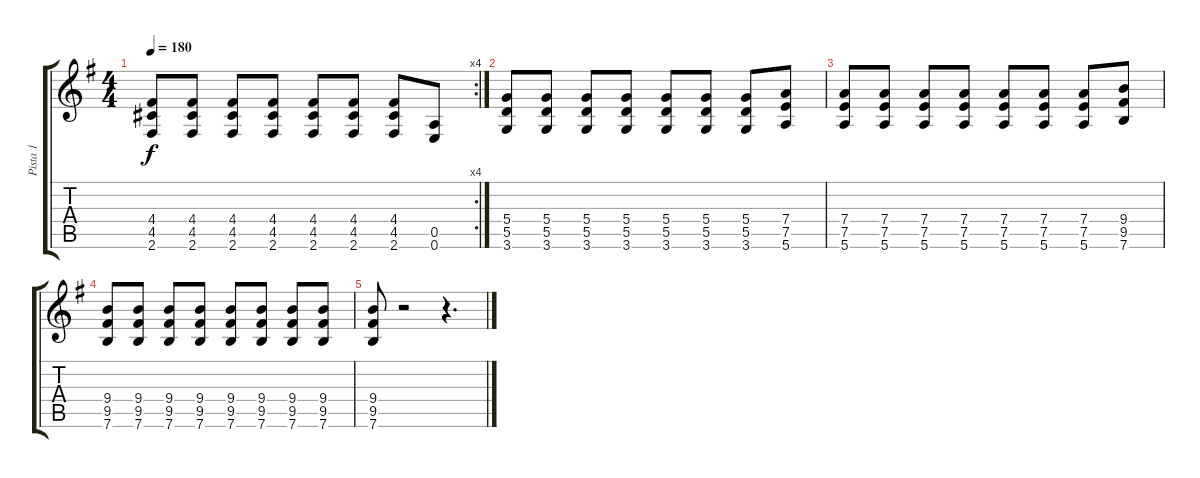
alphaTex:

\track ("Pista 1" "Pista 1") {instrument distortionguitar}
\staff {score tabs}
\tuning (E4 B3 G3 D3 A2 E2) {hide}
\rc 4
\ts (4 4)
\tempo 180
\clef g2
\ks g
(4.4 4.5 2.6).8{dy f} (4.4 4.5 2.6).8 (4.4 4.5 2.6).8 (4.4 4.5 2.6).8 (4.4 4.5 2.6).8 (4.4 4.5 2.6).8 (4.4 4.5 2.6).8 (0.5 0.6).8 |
(5.4 5.5 3.6).8 (5.4 5.5 3.6).8 (5.4 5.5 3.6).8 (5.4 5.5 3.6).8 (5.4 5.5 3.6).8 (5.4 5.5 3.6).8 (5.4 5.5 3.6).8 (7.4 7.5 5.6).8 |
(7.4 7.5 5.6).8 (7.4 7.5 5.6).8 (7.4 7.5 5.6).8 (7.4 7.5 5.6).8 (7.4 7.5 5.6).8 (7.4 7.5 5.6).8 (7.4 7.5 5.6).8 (9.4 9.5 7.6).8 |
(9.4 9.5 7.6).8 (9.4 9.5 7.6).8 (9.4 9.5 7.6).8 (9.4 9.5 7.6).8 (9.4 9.5 7.6).8 (9.4 9.5 7.6).8 (9.4 9.5 7.6).8 (9.4 9.5 7.6).8 |
(9.4 9.5 7.6).8 r.2 r.4{d}
